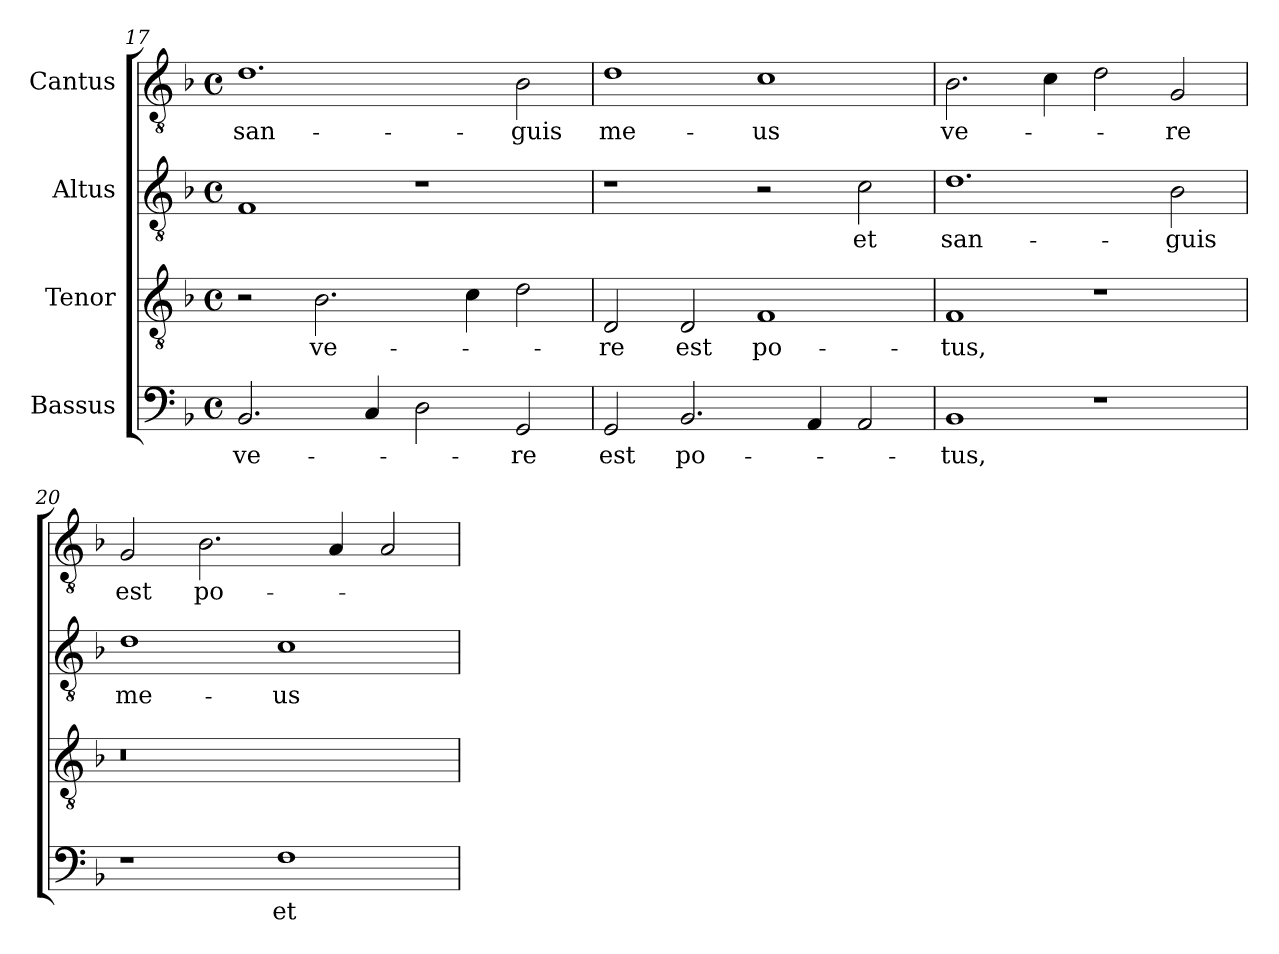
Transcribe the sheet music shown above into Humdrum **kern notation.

**kern	**text	**kern	**text	**kern	**text	**kern	**text
*part4	*part4	*part3	*part3	*part2	*part2	*part1	*part1
*staff4	*staff4	*staff3	*staff3	*staff2	*staff2	*staff1	*staff1
*I"Bassus	*	*I"Tenor	*	*I"Altus	*	*I"Cantus	*
*clefF4	*	*clefGv2	*	*clefGv2	*	*clefGv2	*
*k[b-]	*	*k[b-]	*	*k[b-]	*	*k[b-]	*
*F:	*	*F:	*	*F:	*	*F:	*
*M4/4	*	*M4/4	*	*M4/4	*	*M4/4	*
*met(c)	*	*met(c)	*	*met(c)	*	*met(c)	*
=17	=17	=17	=17	=17	=17	=17	=17
!	!LO:LY:b:cj	!	!	!	!	!	!LO:LY:b:cj
2.BB-/	ve-	2r	.	1F	.	1.d	san-
!	!	!	!LO:LY:b:cj	!	!	!	!
.	.	2.B-\	ve-	.	.	.	.
4C/	.	.	.	.	.	.	.
2D\	.	.	.	1r	.	.	.
.	.	4c\	.	.	.	.	.
!	!LO:LY:b:cj	!	!	!	!	!	!LO:LY:b:cj
2GG/	-re	2d\	.	.	.	2B-\	-guis
=18	=18	=18	=18	=18	=18	=18	=18
!	!LO:LY:b:cj	!	!LO:LY:b:cj	!	!	!	!LO:LY:b:cj
2GG/	est	2D/	-re	1r	.	1d	me-
!	!LO:LY:b:cj	!	!LO:LY:b:cj	!	!	!	!
2.BB-/	po-	2D/	est	.	.	.	.
!	!	!	!LO:LY:b:cj	!	!	!	!LO:LY:b:cj
.	.	1F	po-	2r	.	1c	-us
4AA/	.	.	.	.	.	.	.
!	!	!	!	!	!LO:LY:b:cj	!	!
2AA/	.	.	.	2c\	et	.	.
=19	=19	=19	=19	=19	=19	=19	=19
!	!LO:LY:b:cj	!	!LO:LY:b:cj	!	!LO:LY:b:cj	!	!LO:LY:b:cj
1BB-	-tus,	1F	-tus,	1.d	san-	2.B-\	ve-
.	.	.	.	.	.	4c\	.
1r	.	1r	.	.	.	2d\	.
!	!	!	!	!	!LO:LY:b:cj	!	!LO:LY:b:cj
.	.	.	.	2B-\	-guis	2G/	-re
=20	=20	=20	=20	=20	=20	=20	=20
!	!	!	!	!	!LO:LY:b:cj	!	!LO:LY:b:cj
1r	.	0r	.	1d	me-	2G/	est
!	!	!	!	!	!	!	!LO:LY:b:cj
.	.	.	.	.	.	2.B-\	po-
!	!LO:LY:b:cj	!	!	!	!LO:LY:b:cj	!	!
1F	et	.	.	1c	-us	.	.
.	.	.	.	.	.	4A/	.
.	.	.	.	.	.	2A/	.
=	=	=	=	=	=	=	=
*-	*-	*-	*-	*-	*-	*-	*-
